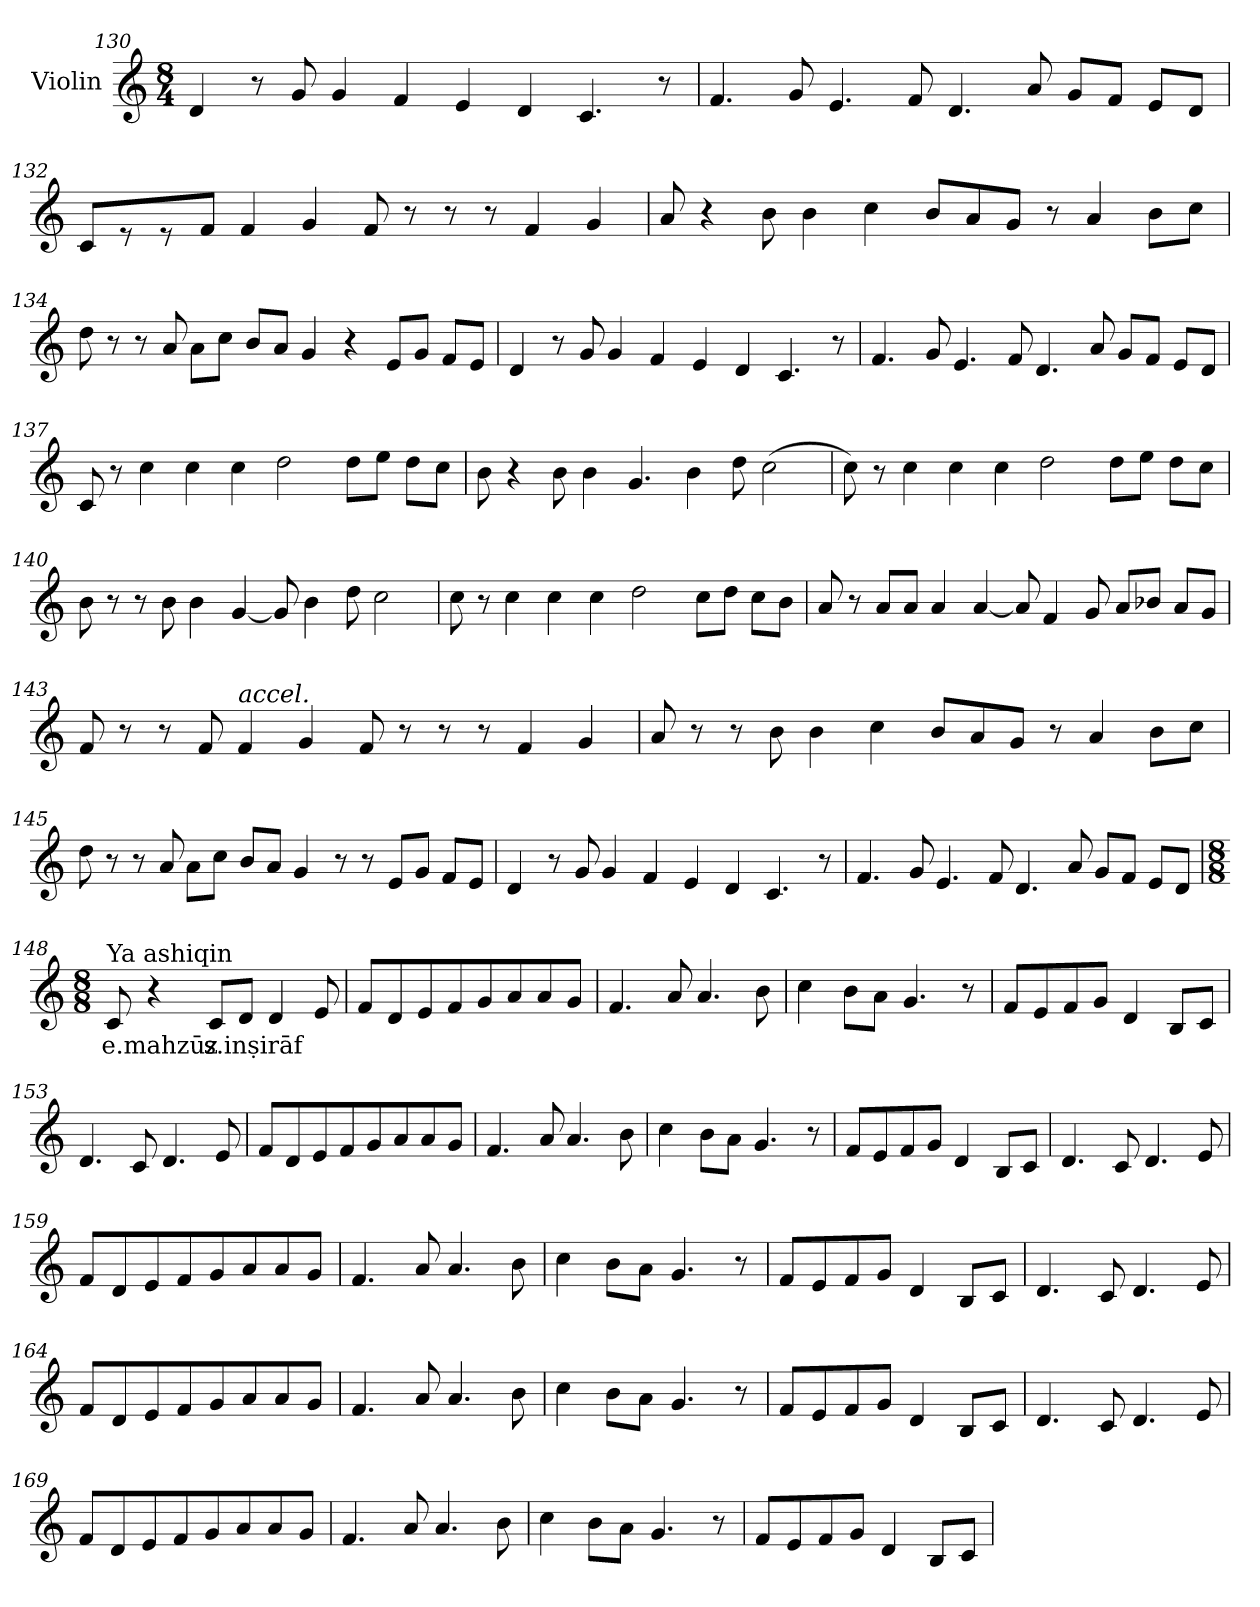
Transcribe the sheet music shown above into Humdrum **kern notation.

**kern	**text
*part1	*part1
*staff1	*staff1
*I"Violin	*
*clefG2	*
*k[]	*
*M8/4	*
=130	=130
4d/	.
8r	.
8g/	.
4g/	.
4f/	.
4e/	.
4d/	.
4.c/	.
8r	.
!!LO:LB:g=z
=131	=131
4.f/	.
8g/	.
4.e/	.
8f/	.
4.d/	.
8a/	.
8g/L	.
8f/J	.
8e/L	.
8d/J	.
=132	=132
8c/L	.
8r	.
8r	.
8f/J	.
4f/	.
4g/	.
8f/	.
8r	.
8r	.
8r	.
4f/	.
4g/	.
!!LO:LB:g=z
=133	=133
8a/	.
4r	.
8b\	.
4b\	.
4cc\	.
8b/L	.
8a/	.
8g/J	.
8r	.
4a/	.
8b\L	.
8cc\J	.
=134	=134
8dd\	.
8r	.
8r	.
8a/	.
8a\L	.
8cc\J	.
8b/L	.
8a/J	.
4g/	.
4r	.
8e/L	.
8g/J	.
8f/L	.
8e/J	.
!!LO:LB:g=z
=135	=135
4d/	.
8r	.
8g/	.
4g/	.
4f/	.
4e/	.
4d/	.
4.c/	.
8r	.
=136	=136
4.f/	.
8g/	.
4.e/	.
8f/	.
4.d/	.
8a/	.
8g/L	.
8f/J	.
8e/L	.
8d/J	.
=137	=137
8c/	.
8r	.
4cc\	.
4cc\	.
4cc\	.
2dd\	.
8dd\L	.
8ee\J	.
8dd\L	.
8cc\J	.
!!LO:LB:g=z
=138	=138
8b\	.
4r	.
8b\	.
4b\	.
4.g/	.
4b\	.
8dd\	.
(>2cc\	.
=139	=139
8cc\)	.
8r	.
4cc\	.
4cc\	.
4cc\	.
2dd\	.
8dd\L	.
8ee\J	.
8dd\L	.
8cc\J	.
=140	=140
8b\	.
8r	.
8r	.
8b\	.
4b\	.
[4g/	.
8g/]	.
4b\	.
8dd\	.
2cc\	.
!!LO:LB:g=z
=141	=141
8cc\	.
8r	.
4cc\	.
4cc\	.
4cc\	.
2dd\	.
8cc\L	.
8dd\J	.
8cc\L	.
8b\J	.
=142	=142
8a/	.
8r	.
8a/L	.
8a/J	.
4a/	.
[4a/	.
8a/]	.
4f/	.
8g/	.
8a/L	.
8b-X/J	.
8a/L	.
8g/J	.
!!LO:LB:g=z
=143	=143
8f/	.
8r	.
8r	.
8f/	.
!LO:TX:a:i:t=accel.	!
4f/	.
4g/	.
8f/	.
8r	.
8r	.
8r	.
4f/	.
4g/	.
=144	=144
8a/	.
8r	.
8r	.
8b\	.
4b\	.
4cc\	.
8b/L	.
8a/	.
8g/J	.
8r	.
4a/	.
8b\L	.
8cc\J	.
!!LO:LB:g=z
=145	=145
8dd\	.
8r	.
8r	.
8a/	.
8a\L	.
8cc\J	.
8b/L	.
8a/J	.
4g/	.
8r	.
8r	.
8e/L	.
8g/J	.
8f/L	.
8e/J	.
=146	=146
4d/	.
8r	.
8g/	.
4g/	.
4f/	.
4e/	.
4d/	.
4.c/	.
8r	.
!!LO:PB:g=z
=147	=147
4.f/	.
8g/	.
4.e/	.
8f/	.
4.d/	.
8a/	.
8g/L	.
8f/J	.
8e/L	.
8d/J	.
=148	=148
*M8/8	*
*MM30	*
!LO:TX:a:t=Ya ashiqin	!
!	!LO:LY:b
8c/	e.mahzūz
4r	.
!	!LO:LY:b
8c/L	s.inṣirāf
8d/J	.
4d/	.
8e/	.
=149	=149
8f/L	.
8d/	.
8e/	.
8f/	.
8g/	.
8a/	.
8a/	.
8g/J	.
=150	=150
4.f/	.
8a/	.
4.a/	.
8b\	.
!!LO:LB:g=z
=151	=151
4cc\	.
8b\L	.
8a\J	.
4.g/	.
8r	.
=152	=152
8f/L	.
8e/	.
8f/	.
8g/J	.
4d/	.
8B/L	.
8c/J	.
=153	=153
4.d/	.
8c/	.
4.d/	.
8e/	.
=154	=154
8f/L	.
8d/	.
8e/	.
8f/	.
8g/	.
8a/	.
8a/	.
8g/J	.
=155	=155
4.f/	.
8a/	.
4.a/	.
8b\	.
!!LO:LB:g=z
=156	=156
4cc\	.
8b\L	.
8a\J	.
4.g/	.
8r	.
=157	=157
8f/L	.
8e/	.
8f/	.
8g/J	.
4d/	.
8B/L	.
8c/J	.
=158	=158
4.d/	.
8c/	.
4.d/	.
8e/	.
=159	=159
8f/L	.
8d/	.
8e/	.
8f/	.
8g/	.
8a/	.
8a/	.
8g/J	.
=160	=160
4.f/	.
8a/	.
4.a/	.
8b\	.
!!LO:LB:g=z
=161	=161
4cc\	.
8b\L	.
8a\J	.
4.g/	.
8r	.
=162	=162
8f/L	.
8e/	.
8f/	.
8g/J	.
4d/	.
8B/L	.
8c/J	.
=163	=163
4.d/	.
8c/	.
4.d/	.
8e/	.
=164	=164
8f/L	.
8d/	.
8e/	.
8f/	.
8g/	.
8a/	.
8a/	.
8g/J	.
=165	=165
4.f/	.
8a/	.
4.a/	.
8b\	.
!!LO:LB:g=z
=166	=166
4cc\	.
8b\L	.
8a\J	.
4.g/	.
8r	.
=167	=167
8f/L	.
8e/	.
8f/	.
8g/J	.
4d/	.
8B/L	.
8c/J	.
=168	=168
4.d/	.
8c/	.
4.d/	.
8e/	.
=169	=169
8f/L	.
8d/	.
8e/	.
8f/	.
8g/	.
8a/	.
8a/	.
8g/J	.
=170	=170
4.f/	.
8a/	.
4.a/	.
8b\	.
!!LO:LB:g=z
=171	=171
4cc\	.
8b\L	.
8a\J	.
4.g/	.
8r	.
=172	=172
8f/L	.
8e/	.
8f/	.
8g/J	.
4d/	.
8B/L	.
8c/J	.
=	=
*-	*-
